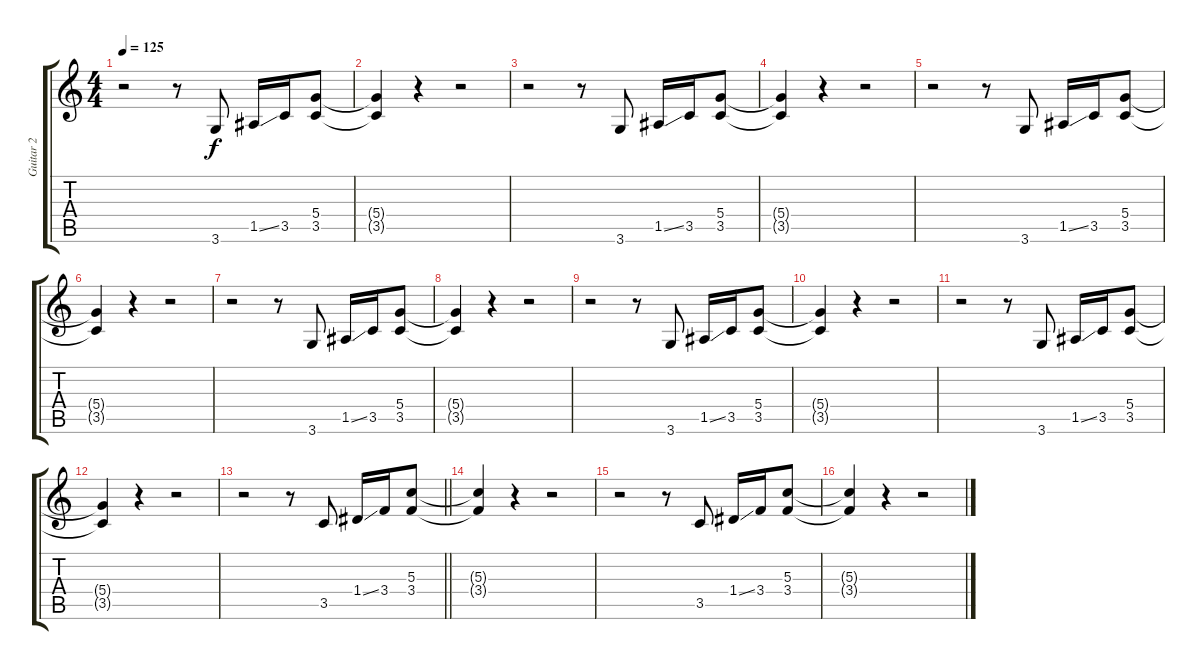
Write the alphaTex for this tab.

\track ("Guitar 2" "Guitar 2") {instrument distortionguitar}
\staff {score tabs}
\tuning (E4 B3 G3 D3 A2 E2) {hide}
\ts (4 4)
\tempo 125
\clef g2
\ks c
r.2{dy f} r.8 3.6.8 1.5{ss}.16 3.5.16 (5.4 3.5).8 |
(5.4{t} 3.5{t}).4 r.4 r.2 |
r.2 r.8 3.6.8 1.5{ss}.16 3.5.16 (5.4 3.5).8 |
(5.4{t} 3.5{t}).4 r.4 r.2 |
r.2 r.8 3.6.8 1.5{ss}.16 3.5.16 (5.4 3.5).8 |
(5.4{t} 3.5{t}).4 r.4 r.2 |
r.2 r.8 3.6.8 1.5{ss}.16 3.5.16 (5.4 3.5).8 |
(5.4{t} 3.5{t}).4 r.4 r.2 |
r.2 r.8 3.6.8 1.5{ss}.16 3.5.16 (5.4 3.5).8 |
(5.4{t} 3.5{t}).4 r.4 r.2 |
r.2 r.8 3.6.8 1.5{ss}.16 3.5.16 (5.4 3.5).8 |
(5.4{t} 3.5{t}).4 r.4 r.2 |
\barLineRight lightlight
r.2 r.8 3.5.8 1.4{ss}.16 3.4.16 (5.3 3.4).8 |
(5.3{t} 3.4{t}).4 r.4 r.2 |
r.2 r.8 3.5.8 1.4{ss}.16 3.4.16 (5.3 3.4).8 |
(5.3{t} 3.4{t}).4 r.4 r.2
